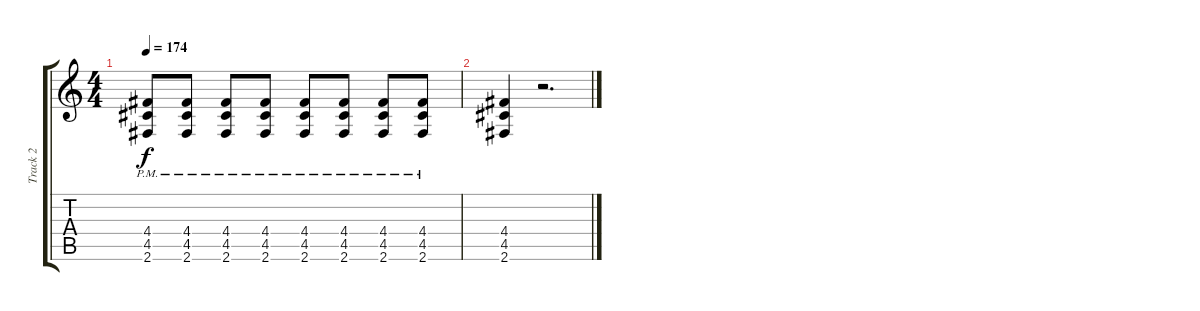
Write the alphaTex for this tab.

\track ("Track 2" "Track 2") {instrument overdrivenguitar}
\staff {score tabs}
\tuning (E4 B3 G3 D3 A2 E2) {hide}
\ts (4 4)
\tempo 174
\clef g2
\ks c
(4.4{pm} 4.5{pm} 2.6{pm}).8{dy f} (4.4{pm} 4.5{pm} 2.6{pm}).8 (4.4{pm} 4.5{pm} 2.6{pm}).8 (4.4{pm} 4.5{pm} 2.6{pm}).8 (4.4{pm} 4.5{pm} 2.6{pm}).8 (4.4{pm} 4.5{pm} 2.6{pm}).8 (4.4{pm} 4.5{pm} 2.6{pm}).8 (4.4{pm} 4.5{pm} 2.6{pm}).8 |
(4.4 4.5 2.6).4 r.2{d}
